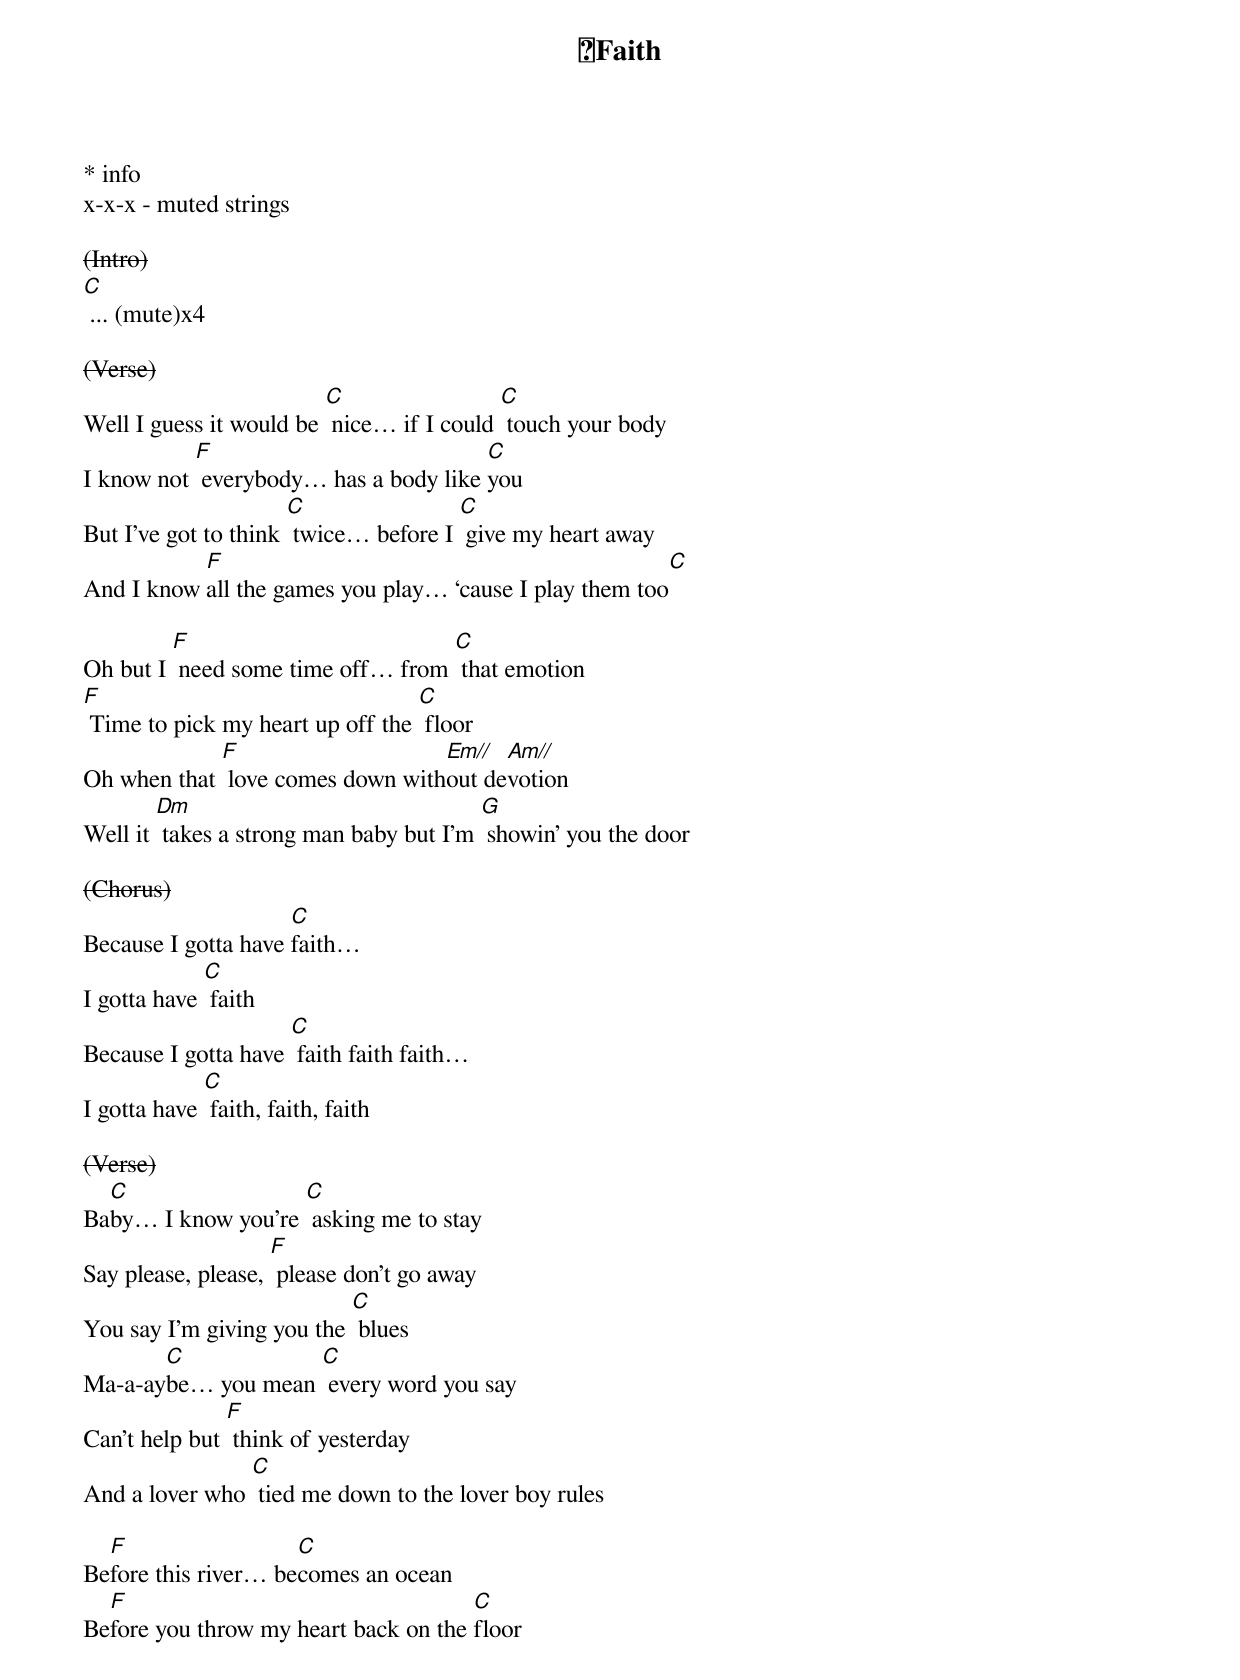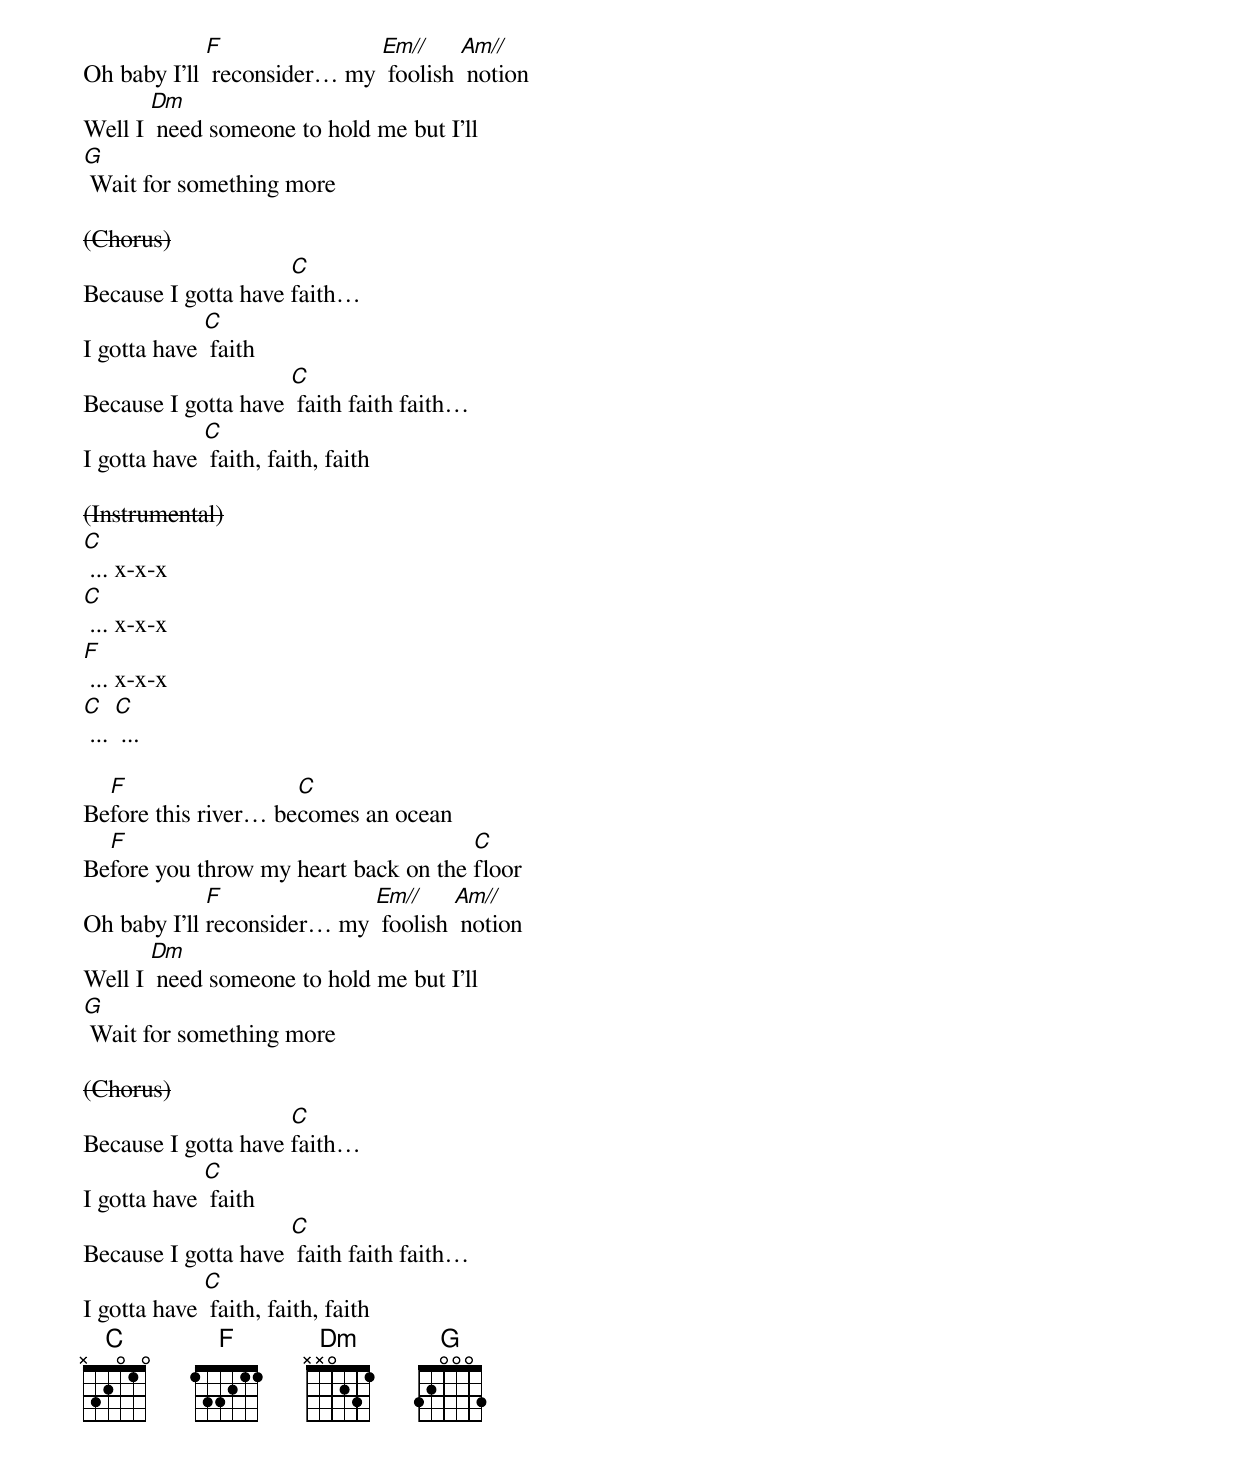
{t:🔥Faith}
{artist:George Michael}
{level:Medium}
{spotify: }
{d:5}


* info
x-x-x - muted strings

<s>(Intro)</s>
[C] ... (mute)<r>x4</r>

<s>(Verse)</s>
Well I guess it would be [C] nice… if I could [C] touch your body
I know not [F] everybody… has a body like [C]you
But I’ve got to think [C] twice… before I [C] give my heart away
And I know [F]all the games you play… ‘cause I play them too[C]

Oh but I [F] need some time off… from [C] that emotion
[F] Time to pick my heart up off the [C] floor
Oh when that [F] love comes down with[Em//]out de[Am//]votion
Well it [Dm] takes a strong man baby but I’m [G] showin’ you the door

<s>(Chorus)</s>
Because I gotta have [C]faith…
I gotta have [C] faith
Because I gotta have [C] faith faith faith…
I gotta have [C] faith, faith, faith

<s>(Verse)</s>
Ba[C]by… I know you’re [C] asking me to stay
Say please, please, [F] please don’t go away
You say I’m giving you the [C] blues
Ma-a-ay[C]be… you mean [C] every word you say
Can’t help but [F] think of yesterday
And a lover who [C] tied me down to the lover boy rules

Be[F]fore this river… be[C]comes an ocean
Be[F]fore you throw my heart back on the [C]floor
Oh baby I’ll [F] reconsider… my [Em//] foolish [Am//] notion
Well I [Dm] need someone to hold me but I’ll
[G] Wait for something more

<s>(Chorus)</s>
Because I gotta have [C]faith…
I gotta have [C] faith
Because I gotta have [C] faith faith faith…
I gotta have [C] faith, faith, faith

<s>(Instrumental)</s>
[C] ... x-x-x
[C] ... x-x-x
[F] ... x-x-x
[C] ... [C] ...

Be[F]fore this river… be[C]comes an ocean
Be[F]fore you throw my heart back on the [C]floor
Oh baby I’ll [F]reconsider… my [Em//] foolish [Am//] notion
Well I [Dm] need someone to hold me but I’ll
[G] Wait for something more

<s>(Chorus)</s>
Because I gotta have [C]faith…
I gotta have [C] faith
Because I gotta have [C] faith faith faith…
I gotta have [C] faith, faith, faith
